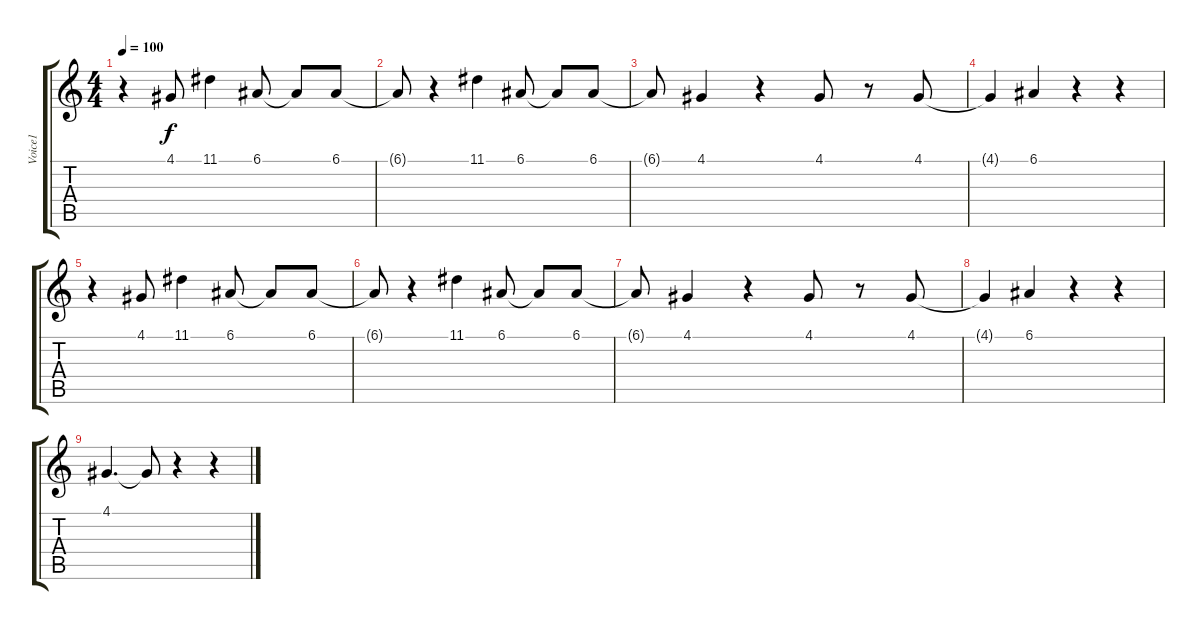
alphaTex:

\track ("Voice1" "Voice1") {instrument flute}
\staff {score tabs}
\tuning (E4 B3 G3 D3 A2 E2) {hide}
\ts (4 4)
\tempo 100
\clef g2
\ks c
r.4{dy f} 4.1.8 11.1.4 6.1.8 6.1{t}.8 6.1.8 |
6.1{t}.8 r.4 11.1.4 6.1.8 6.1{t}.8 6.1.8 |
6.1{t}.8 4.1.4 r.4 4.1.8 r.8 4.1.8 |
4.1{t}.4 6.1.4 r.4 r.4 |
r.4 4.1.8 11.1.4 6.1.8 6.1{t}.8 6.1.8 |
6.1{t}.8 r.4 11.1.4 6.1.8 6.1{t}.8 6.1.8 |
6.1{t}.8 4.1.4 r.4 4.1.8 r.8 4.1.8 |
4.1{t}.4 6.1.4 r.4 r.4 |
4.1.4{d} 4.1{t}.8 r.4 r.4
